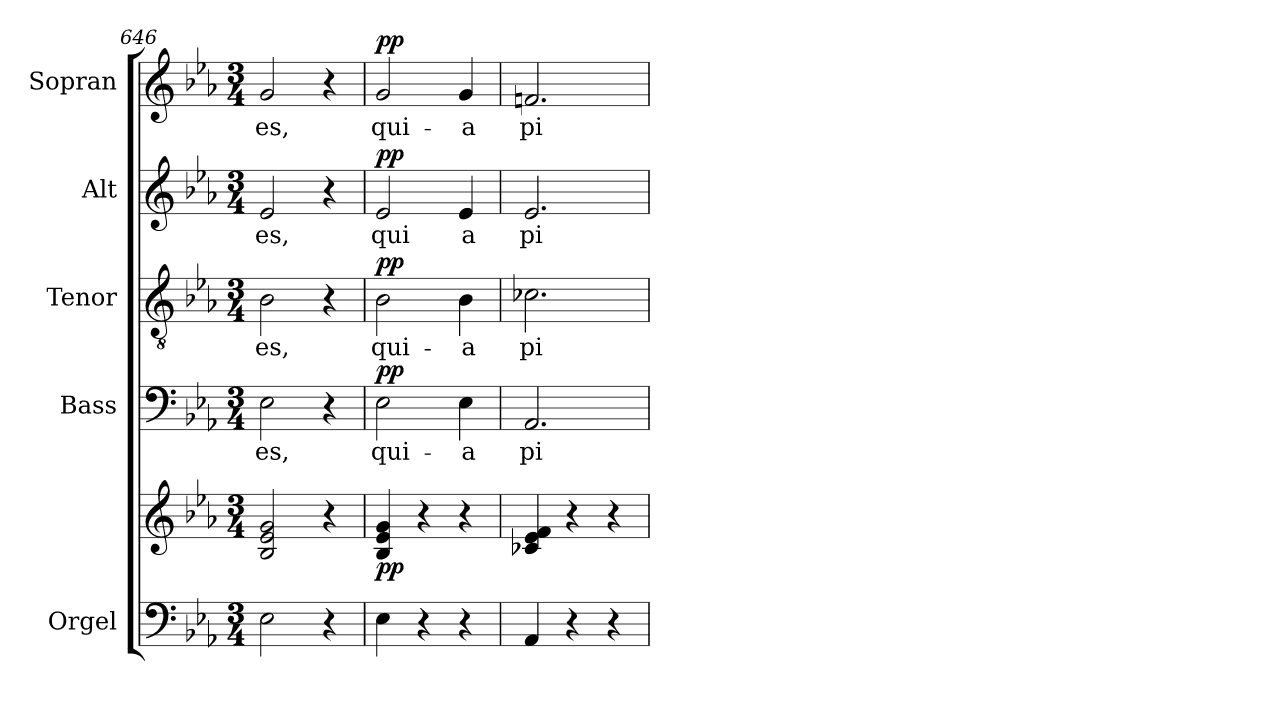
**kern	**kern	**dynam	**kern	**text	**dynam	**kern	**text	**dynam	**kern	**text	**dynam	**kern	**text	**dynam
*part5	*part5	*part5	*part4	*part4	*part4	*part3	*part3	*part3	*part2	*part2	*part2	*part1	*part1	*part1
*staff6	*staff5	*staff5/6	*staff4	*staff4	*staff4	*staff3	*staff3	*staff3	*staff2	*staff2	*staff2	*staff1	*staff1	*staff1
*I"Orgel	*	*	*I"Bass	*	*	*I"Tenor	*	*	*I"Alt	*	*	*I"Sopran	*	*
*I'Org.	*	*	*I'B.	*	*	*I'T.	*	*	*I'A.	*	*	*I'S.	*	*
*clefF4	*clefG2	*	*clefF4	*	*	*clefGv2	*	*	*clefG2	*	*	*clefG2	*	*
*k[b-e-a-]	*k[b-e-a-]	*	*k[b-e-a-]	*	*	*k[b-e-a-]	*	*	*k[b-e-a-]	*	*	*k[b-e-a-]	*	*
*E-:	*E-:	*	*E-:	*	*	*E-:	*	*	*E-:	*	*	*E-:	*	*
*M3/4	*M3/4	*	*M3/4	*	*	*M3/4	*	*	*M3/4	*	*	*M3/4	*	*
=646	=646	=646	=646	=646	=646	=646	=646	=646	=646	=646	=646	=646	=646	=646
!	!	!	!	!LO:LY:b	!	!	!LO:LY:b	!	!	!LO:LY:b	!	!	!LO:LY:b	!
2E-\	2B-/ 2e-/ 2g/	.	2E-\	es,	.	2B-\	es,	.	2e-/	es,	.	2g/	es,	.
4r	4r	.	4r	.	.	4r	.	.	4r	.	.	4r	.	.
=647	=647	=647	=647	=647	=647	=647	=647	=647	=647	=647	=647	=647	=647	=647
!	!	!LO:DY:b	!	!LO:LY:b	!LO:DY:a	!	!LO:LY:b	!LO:DY:a	!	!LO:LY:b	!LO:DY:a	!	!LO:LY:b	!LO:DY:a
4E-\	4B-/ 4e-/ 4g/	pp	2E-\	qui-	pp	2B-\	qui-	pp	2e-/	qui	pp	2g/	qui-	pp
4r	4r	.	.	.	.	.	.	.	.	.	.	.	.	.
!	!	!	!	!LO:LY:b	!	!	!LO:LY:b	!	!	!LO:LY:b	!	!	!LO:LY:b	!
4r	4r	.	4E-\	-a	.	4B-\	-a	.	4e-/	a	.	4g/	-a	.
=648	=648	=648	=648	=648	=648	=648	=648	=648	=648	=648	=648	=648	=648	=648
!	!	!	!	!LO:LY:b	!	!	!LO:LY:b	!	!	!LO:LY:b	!	!	!LO:LY:b	!
4AA-/	4c-X/ 4e-/ 4f/	.	2.AA-/	pi-	.	2.c-X\	pi-	.	2.e-/	pi-	.	2.fn/	pi-	.
4r	4r	.	.	.	.	.	.	.	.	.	.	.	.	.
4r	4r	.	.	.	.	.	.	.	.	.	.	.	.	.
=	=	=	=	=	=	=	=	=	=	=	=	=	=	=
*-	*-	*-	*-	*-	*-	*-	*-	*-	*-	*-	*-	*-	*-	*-
